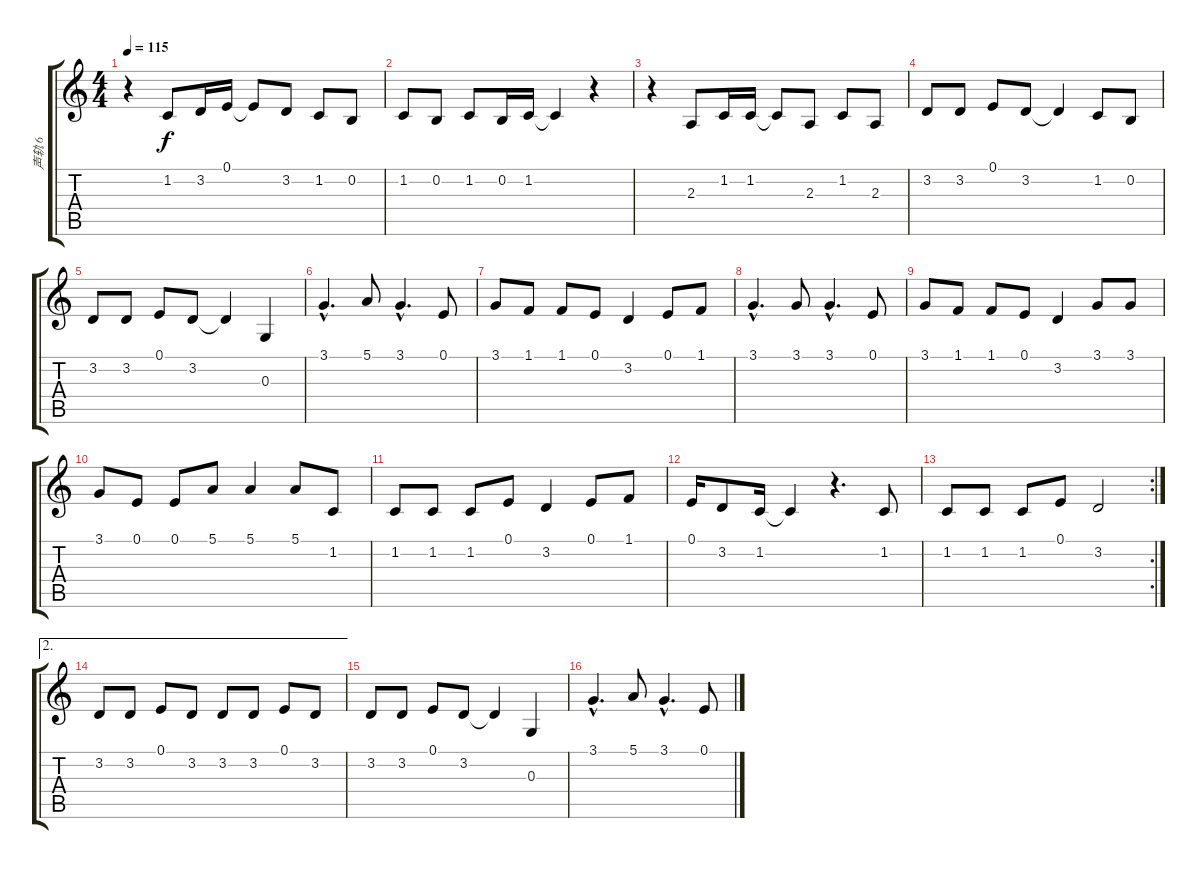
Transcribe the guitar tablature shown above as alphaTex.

\track ("声轨 6" "声轨 6") {instrument synthvoice}
\staff {score tabs}
\tuning (E4 B3 G3 D3 A2 E2) {hide}
\ts (4 4)
\tempo 115
\clef g2
\ks c
r.4{dy f} 1.2.8 3.2.16 0.1.16 0.1{t}.8 3.2.8 1.2.8 0.2.8 |
1.2.8 0.2.8 1.2.8 0.2.16 1.2.16 1.2{t}.4 r.4 |
r.4 2.3.8 1.2.16 1.2.16 1.2{t}.8 2.3.8 1.2.8 2.3.8 |
3.2.8 3.2.8 0.1.8 3.2.8 3.2{t}.4 1.2.8 0.2.8 |
3.2.8 3.2.8 0.1.8 3.2.8 3.2{t}.4 0.3.4 |
3.1{hac}.4{d} 5.1.8 3.1{hac}.4{d} 0.1.8 |
3.1.8 1.1.8 1.1.8 0.1.8 3.2.4 0.1.8 1.1.8 |
3.1{hac}.4{d} 3.1.8 3.1{hac}.4{d} 0.1.8 |
3.1.8 1.1.8 1.1.8 0.1.8 3.2.4 3.1.8 3.1.8 |
3.1.8 0.1.8 0.1.8 5.1.8 5.1.4 5.1.8 1.2.8 |
1.2.8 1.2.8 1.2.8 0.1.8 3.2.4 0.1.8 1.1.8 |
0.1.16 3.2.8 1.2.16 1.2{t}.4 r.4{d} 1.2.8 |
\rc 2
1.2.8 1.2.8 1.2.8 0.1.8 3.2.2 |
\ae 2
3.2.8 3.2.8 0.1.8 3.2.8 3.2.8 3.2.8 0.1.8 3.2.8 |
3.2.8 3.2.8 0.1.8 3.2.8 3.2{t}.4 0.3.4 |
3.1{hac}.4{d} 5.1.8 3.1{hac}.4{d} 0.1.8
